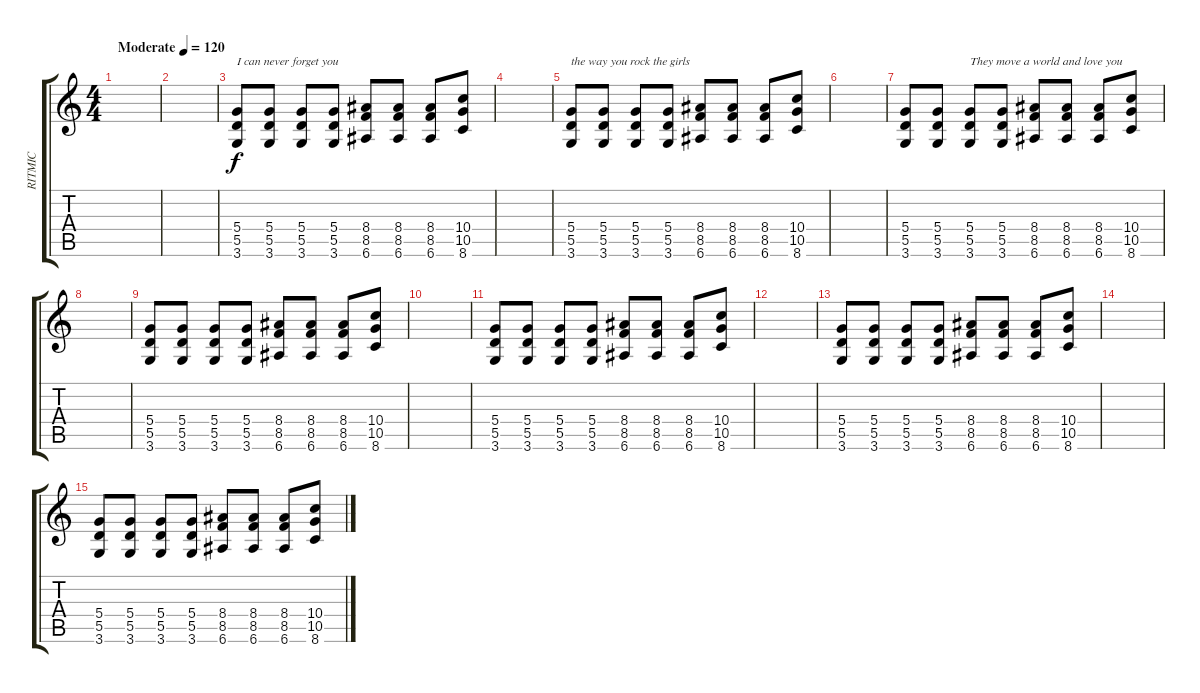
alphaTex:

\track ("RITMIC" "RITMIC") {instrument distortionguitar}
\staff {score tabs}
\tuning (E4 B3 G3 D3 A2 E2) {hide}
\ts (4 4)
\tempo (120 "Moderate")
\clef g2
\ks c
|
|
(5.4 5.5 3.6).8{txt "I can never forget you"} (5.4 5.5 3.6).8 (5.4 5.5 3.6).8 (5.4 5.5 3.6).8 (8.4 8.5 6.6).8 (8.4 8.5 6.6).8 (8.4 8.5 6.6).8 (10.4 10.5 8.6).8 |
|
(5.4 5.5 3.6).8{txt "the way you rock the girls"} (5.4 5.5 3.6).8 (5.4 5.5 3.6).8 (5.4 5.5 3.6).8 (8.4 8.5 6.6).8 (8.4 8.5 6.6).8 (8.4 8.5 6.6).8 (10.4 10.5 8.6).8 |
|
(5.4 5.5 3.6).8 (5.4 5.5 3.6).8 (5.4 5.5 3.6).8{txt "They move a world and love you "} (5.4 5.5 3.6).8 (8.4 8.5 6.6).8 (8.4 8.5 6.6).8 (8.4 8.5 6.6).8 (10.4 10.5 8.6).8 |
|
(5.4 5.5 3.6).8 (5.4 5.5 3.6).8 (5.4 5.5 3.6).8 (5.4 5.5 3.6).8 (8.4 8.5 6.6).8 (8.4 8.5 6.6).8 (8.4 8.5 6.6).8 (10.4 10.5 8.6).8 |
|
(5.4 5.5 3.6).8 (5.4 5.5 3.6).8 (5.4 5.5 3.6).8 (5.4 5.5 3.6).8 (8.4 8.5 6.6).8 (8.4 8.5 6.6).8 (8.4 8.5 6.6).8 (10.4 10.5 8.6).8 |
|
(5.4 5.5 3.6).8 (5.4 5.5 3.6).8 (5.4 5.5 3.6).8 (5.4 5.5 3.6).8 (8.4 8.5 6.6).8 (8.4 8.5 6.6).8 (8.4 8.5 6.6).8 (10.4 10.5 8.6).8 |
|
(5.4 5.5 3.6).8 (5.4 5.5 3.6).8 (5.4 5.5 3.6).8 (5.4 5.5 3.6).8 (8.4 8.5 6.6).8 (8.4 8.5 6.6).8 (8.4 8.5 6.6).8 (10.4 10.5 8.6).8
